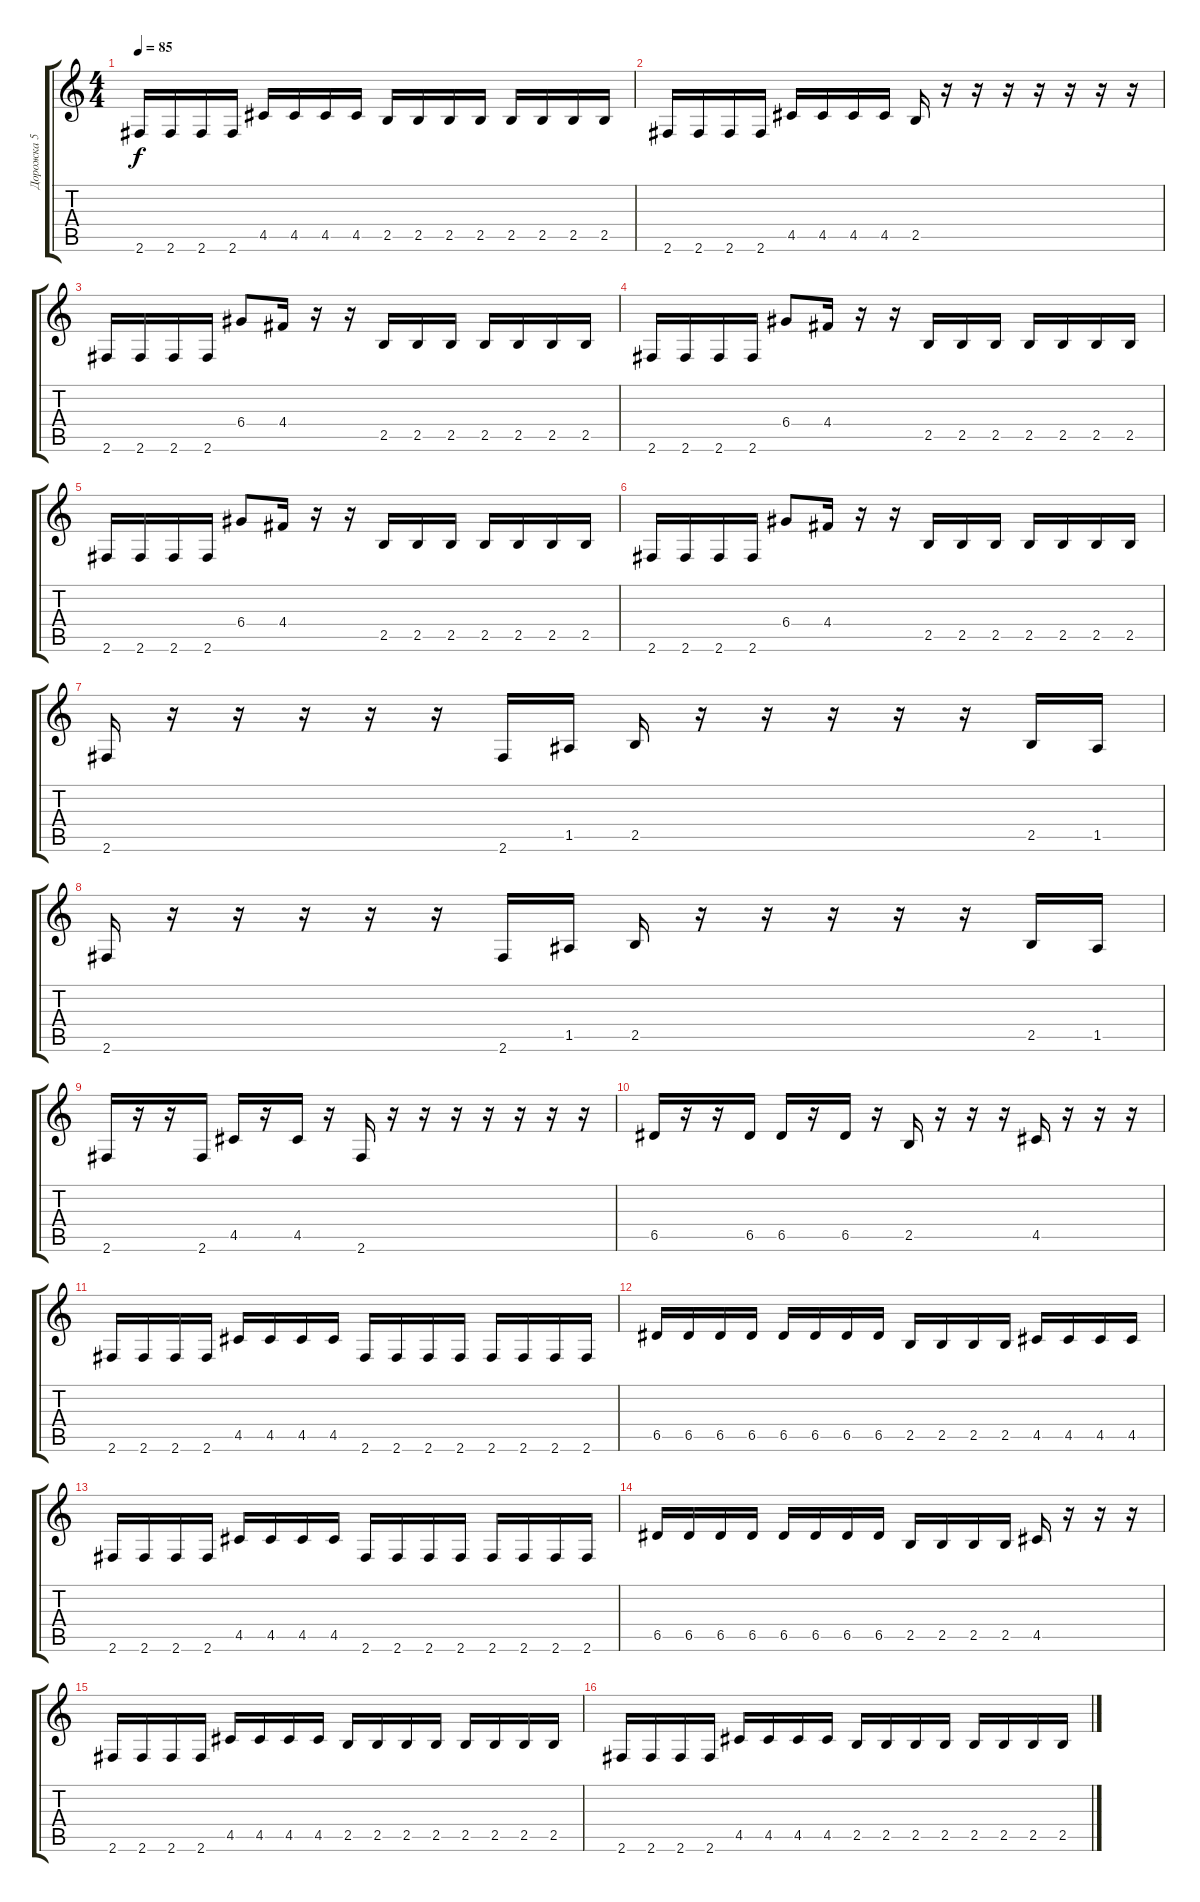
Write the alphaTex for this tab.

\track ("Дорожка 5" "Дорожка 5") {instrument electricbasspick}
\staff {score tabs}
\tuning (E4 B3 G3 D3 A2 E2) {hide}
\ts (4 4)
\tempo 85
\clef g2
\ks c
2.6.16{dy f} 2.6.16 2.6.16 2.6.16 4.5.16 4.5.16 4.5.16 4.5.16 2.5.16 2.5.16 2.5.16 2.5.16 2.5.16 2.5.16 2.5.16 2.5.16 |
2.6.16 2.6.16 2.6.16 2.6.16 4.5.16 4.5.16 4.5.16 4.5.16 2.5.16 r.16 r.16 r.16 r.16 r.16 r.16 r.16 |
2.6.16 2.6.16 2.6.16 2.6.16 6.4.8 4.4.16 r.16 r.16 2.5.16 2.5.16 2.5.16 2.5.16 2.5.16 2.5.16 2.5.16 |
2.6.16 2.6.16 2.6.16 2.6.16 6.4.8 4.4.16 r.16 r.16 2.5.16 2.5.16 2.5.16 2.5.16 2.5.16 2.5.16 2.5.16 |
2.6.16 2.6.16 2.6.16 2.6.16 6.4.8 4.4.16 r.16 r.16 2.5.16 2.5.16 2.5.16 2.5.16 2.5.16 2.5.16 2.5.16 |
2.6.16 2.6.16 2.6.16 2.6.16 6.4.8 4.4.16 r.16 r.16 2.5.16 2.5.16 2.5.16 2.5.16 2.5.16 2.5.16 2.5.16 |
2.6.16 r.16 r.16 r.16 r.16 r.16 2.6.16 1.5.16 2.5.16 r.16 r.16 r.16 r.16 r.16 2.5.16 1.5.16 |
2.6.16 r.16 r.16 r.16 r.16 r.16 2.6.16 1.5.16 2.5.16 r.16 r.16 r.16 r.16 r.16 2.5.16 1.5.16 |
2.6.16 r.16 r.16 2.6.16 4.5.16 r.16 4.5.16 r.16 2.6.16 r.16 r.16 r.16 r.16 r.16 r.16 r.16 |
6.5.16 r.16 r.16 6.5.16 6.5.16 r.16 6.5.16 r.16 2.5.16 r.16 r.16 r.16 4.5.16 r.16 r.16 r.16 |
2.6.16 2.6.16 2.6.16 2.6.16 4.5.16 4.5.16 4.5.16 4.5.16 2.6.16 2.6.16 2.6.16 2.6.16 2.6.16 2.6.16 2.6.16 2.6.16 |
6.5.16 6.5.16 6.5.16 6.5.16 6.5.16 6.5.16 6.5.16 6.5.16 2.5.16 2.5.16 2.5.16 2.5.16 4.5.16 4.5.16 4.5.16 4.5.16 |
2.6.16 2.6.16 2.6.16 2.6.16 4.5.16 4.5.16 4.5.16 4.5.16 2.6.16 2.6.16 2.6.16 2.6.16 2.6.16 2.6.16 2.6.16 2.6.16 |
6.5.16 6.5.16 6.5.16 6.5.16 6.5.16 6.5.16 6.5.16 6.5.16 2.5.16 2.5.16 2.5.16 2.5.16 4.5.16 r.16 r.16 r.16 |
2.6.16 2.6.16 2.6.16 2.6.16 4.5.16 4.5.16 4.5.16 4.5.16 2.5.16 2.5.16 2.5.16 2.5.16 2.5.16 2.5.16 2.5.16 2.5.16 |
2.6.16 2.6.16 2.6.16 2.6.16 4.5.16 4.5.16 4.5.16 4.5.16 2.5.16 2.5.16 2.5.16 2.5.16 2.5.16 2.5.16 2.5.16 2.5.16
